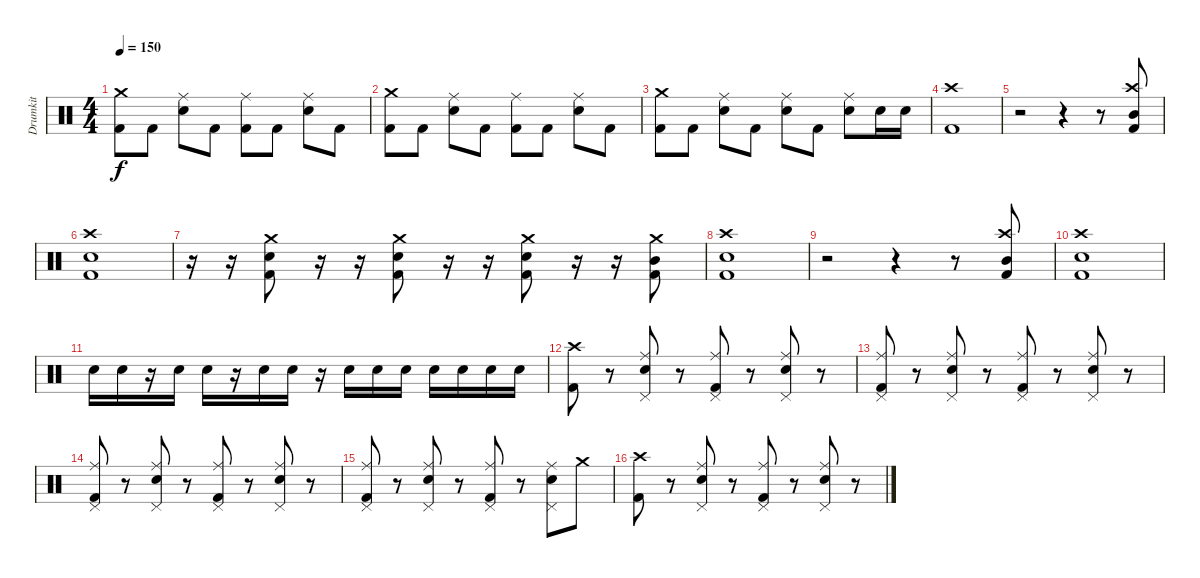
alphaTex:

\track ("Drumkit" "Drumkit") {instrument percussion}
\staff {score}
\articulation defaults
\ts (4 4)
\tempo 150
\clef neutral
\ks c
("Crash medium (hit)" "Kick (hit) 2").8{dy f} "Kick (hit) 2".8 ("Ride (middle)" "Snare (hit) 2").8 "Kick (hit) 2".8 ("Ride (middle)" "Kick (hit) 2").8 "Kick (hit) 2".8 ("Ride (middle)" "Snare (hit) 2").8 "Kick (hit) 2".8 |
("Crash medium (hit)" "Kick (hit) 2").8 "Kick (hit) 2".8 ("Ride (middle)" "Snare (hit) 2").8 "Kick (hit) 2".8 ("Ride (middle)" "Kick (hit) 2").8 "Kick (hit) 2".8 ("Ride (middle)" "Snare (hit) 2").8 "Kick (hit) 2".8 |
("Crash medium (hit)" "Kick (hit) 2").8 "Kick (hit) 2".8 ("Ride (middle)" "Snare (hit) 2").8 "Kick (hit) 2".8 ("Ride (middle)" "Snare (hit) 2").8 "Kick (hit) 2".8 ("Ride (middle)" "Snare (hit) 2").8 "Snare (hit) 2".16 "Snare (hit) 2".16 |
("Crash high (hit)" "Kick (hit) 2").1 |
r.2 r.4 r.8 ("Crash high (hit)" "Mid Tom (hit)" "Kick (hit) 2").8 |
("Crash high (hit)" "Snare (hit) 2" "Kick (hit) 2").1 |
r.16 r.16 ("Crash medium (hit)" "Snare (hit) 2" "Kick (hit) 2").8 r.16 r.16 ("Crash medium (hit)" "Snare (hit) 2" "Kick (hit) 2").8 r.16 r.16 ("Crash medium (hit)" "Snare (hit) 2" "Kick (hit) 2").8 r.16 r.16 ("Crash medium (hit)" "Mid Tom (hit)" "Kick (hit) 2").8 |
("Crash high (hit)" "Snare (hit) 2" "Kick (hit) 2").1 |
r.2 r.4 r.8 ("Crash high (hit)" "Mid Tom (hit)" "Kick (hit) 2").8 |
("Crash high (hit)" "Snare (hit) 2" "Kick (hit) 2").1 |
"Snare (hit) 2".16 "Snare (hit) 2".16 r.16 "Snare (hit) 2".16 "Snare (hit) 2".16 r.16 "Snare (hit) 2".16 "Snare (hit) 2".16 r.16 "Snare (hit) 2".16 "Snare (hit) 2".16 "Snare (hit) 2".16 "Snare (hit) 2".16 "Snare (hit) 2".16 "Snare (hit) 2".16 "Snare (hit) 2".16 |
("Crash high (hit)" "Kick (hit) 2").8 r.8 ("Pedal Hi-Hat (hit)" "Ride (middle)" "Snare (hit) 2").8 r.8 ("Pedal Hi-Hat (hit)" "Ride (middle)" "Kick (hit) 2").8 r.8 ("Pedal Hi-Hat (hit)" "Ride (middle)" "Snare (hit) 2").8 r.8 |
("Pedal Hi-Hat (hit)" "Ride (middle)" "Kick (hit) 2").8 r.8 ("Pedal Hi-Hat (hit)" "Ride (middle)" "Snare (hit) 2").8 r.8 ("Pedal Hi-Hat (hit)" "Ride (middle)" "Kick (hit) 2").8 r.8 ("Pedal Hi-Hat (hit)" "Ride (middle)" "Snare (hit) 2").8 r.8 |
("Pedal Hi-Hat (hit)" "Ride (middle)" "Kick (hit) 2").8 r.8 ("Pedal Hi-Hat (hit)" "Ride (middle)" "Snare (hit) 2").8 r.8 ("Pedal Hi-Hat (hit)" "Ride (middle)" "Kick (hit) 2").8 r.8 ("Pedal Hi-Hat (hit)" "Ride (middle)" "Snare (hit) 2").8 r.8 |
("Pedal Hi-Hat (hit)" "Ride (middle)" "Kick (hit) 2").8 r.8 ("Pedal Hi-Hat (hit)" "Ride (middle)" "Snare (hit) 2").8 r.8 ("Pedal Hi-Hat (hit)" "Ride (middle)" "Kick (hit) 2").8 r.8 ("Pedal Hi-Hat (hit)" "Ride (middle)" "Snare (hit) 2").8 "Crash medium (hit)".8 |
("Crash high (hit)" "Kick (hit) 2").8 r.8 ("Pedal Hi-Hat (hit)" "Ride (middle)" "Snare (hit) 2").8 r.8 ("Pedal Hi-Hat (hit)" "Ride (middle)" "Kick (hit) 2").8 r.8 ("Pedal Hi-Hat (hit)" "Ride (middle)" "Snare (hit) 2").8 r.8
